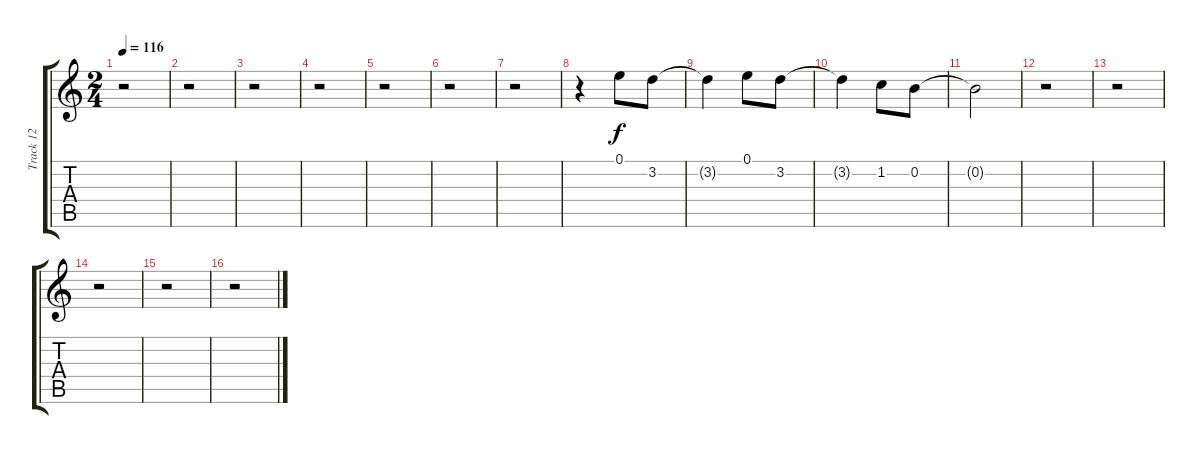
\track ("Track 12" "Track 12") {instrument acousticguitarsteel}
\staff {score tabs}
\tuning (E4 B3 G3 D3 A2 E2) {hide}
\ts (2 4)
\tempo 116
\clef g2
\ks c
r.2{dy f} |
r.2 |
r.2 |
r.2 |
r.2 |
r.2 |
r.2 |
r.4 0.1.8 3.2.8 |
3.2{t}.4 0.1.8 3.2.8 |
3.2{t}.4 1.2.8 0.2.8 |
0.2{t}.2 |
r.2 |
r.2 |
r.2 |
r.2 |
r.2
